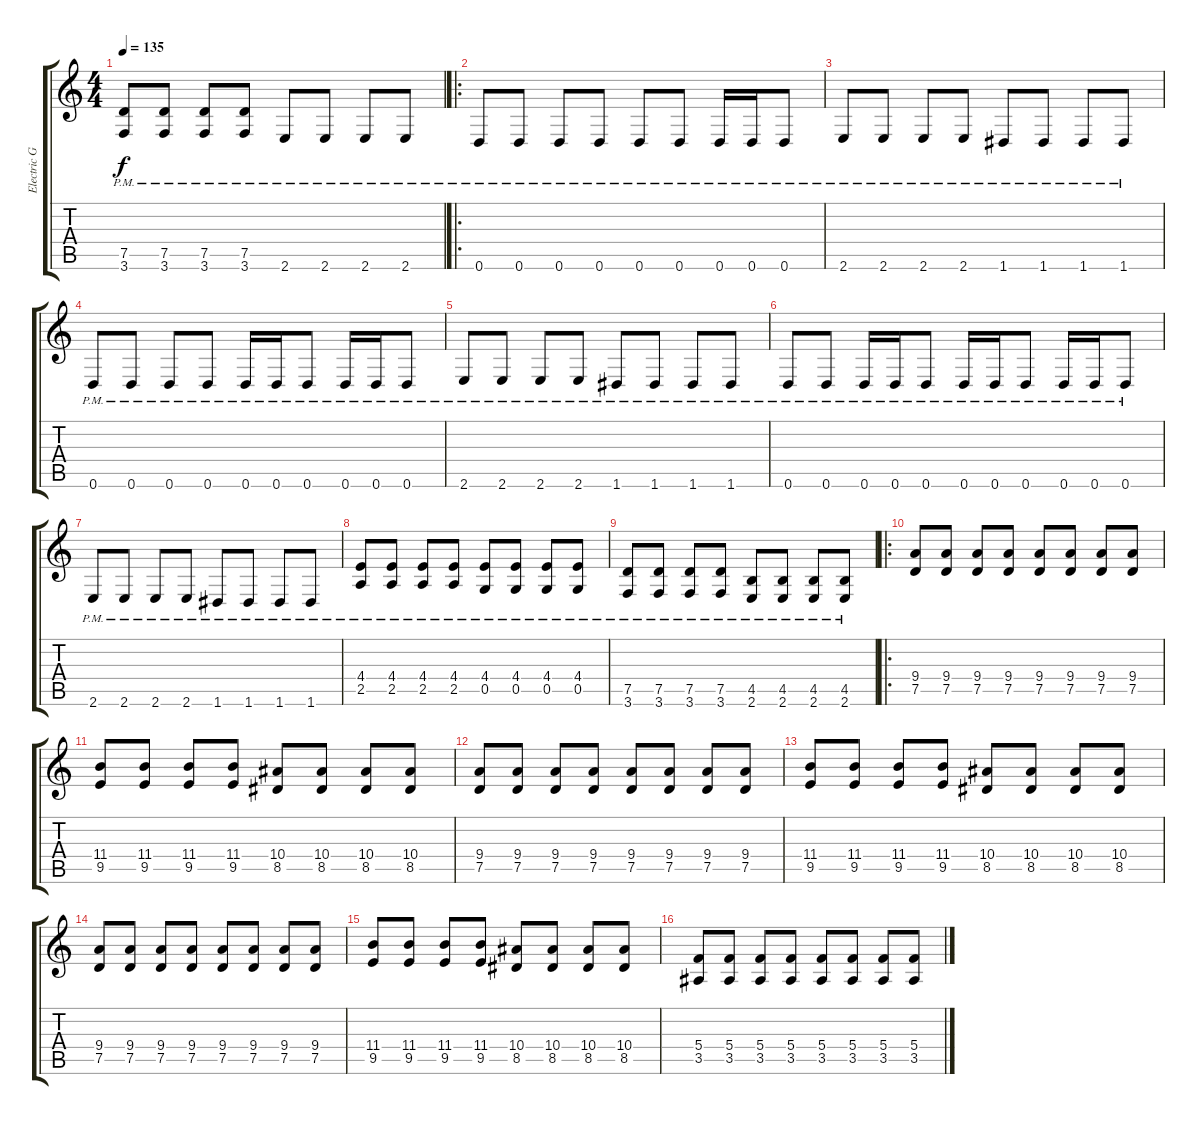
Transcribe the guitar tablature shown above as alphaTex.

\track ("Electric Guitar" "Electric G") {instrument distortionguitar}
\staff {score tabs}
\tuning (D4 A3 F3 C3 G2 D2) {hide}
\ts (4 4)
\tempo 135
\clef g2
\ks c
(7.5{pm} 3.6{pm}).8{dy f} (7.5{pm} 3.6{pm}).8 (7.5{pm} 3.6{pm}).8 (7.5{pm} 3.6{pm}).8 2.6{pm}.8 2.6{pm}.8 2.6{pm}.8 2.6{pm}.8 |
\ro
0.6{pm}.8 0.6{pm}.8 0.6{pm}.8 0.6{pm}.8 0.6{pm}.8 0.6{pm}.8 0.6{pm}.16 0.6{pm}.16 0.6{pm}.8 |
2.6{pm}.8 2.6{pm}.8 2.6{pm}.8 2.6{pm}.8 1.6{pm}.8 1.6{pm}.8 1.6{pm}.8 1.6{pm}.8 |
0.6{pm}.8 0.6{pm}.8 0.6{pm}.8 0.6{pm}.8 0.6{pm}.16 0.6{pm}.16 0.6{pm}.8 0.6{pm}.16 0.6{pm}.16 0.6{pm}.8 |
2.6{pm}.8 2.6{pm}.8 2.6{pm}.8 2.6{pm}.8 1.6{pm}.8 1.6{pm}.8 1.6{pm}.8 1.6{pm}.8 |
0.6{pm}.8 0.6{pm}.8 0.6{pm}.16 0.6{pm}.16 0.6{pm}.8 0.6{pm}.16 0.6{pm}.16 0.6{pm}.8 0.6{pm}.16 0.6{pm}.16 0.6{pm}.8 |
2.6{pm}.8 2.6{pm}.8 2.6{pm}.8 2.6{pm}.8 1.6{pm}.8 1.6{pm}.8 1.6{pm}.8 1.6{pm}.8 |
(4.4{pm} 2.5{pm}).8 (4.4{pm} 2.5{pm}).8 (4.4{pm} 2.5{pm}).8 (4.4{pm} 2.5{pm}).8 (4.4{pm} 0.5{pm}).8 (4.4{pm} 0.5{pm}).8 (4.4{pm} 0.5{pm}).8 (4.4{pm} 0.5{pm}).8 |
(7.5{pm} 3.6{pm}).8 (7.5{pm} 3.6{pm}).8 (7.5{pm} 3.6{pm}).8 (7.5{pm} 3.6{pm}).8 (4.5{pm} 2.6{pm}).8 (4.5{pm} 2.6{pm}).8 (4.5{pm} 2.6{pm}).8 (4.5{pm} 2.6{pm}).8 |
\ro
(9.4 7.5).8 (9.4 7.5).8 (9.4 7.5).8 (9.4 7.5).8 (9.4 7.5).8 (9.4 7.5).8 (9.4 7.5).8 (9.4 7.5).8 |
(11.4 9.5).8 (11.4 9.5).8 (11.4 9.5).8 (11.4 9.5).8 (10.4 8.5).8 (10.4 8.5).8 (10.4 8.5).8 (10.4 8.5).8 |
(9.4 7.5).8 (9.4 7.5).8 (9.4 7.5).8 (9.4 7.5).8 (9.4 7.5).8 (9.4 7.5).8 (9.4 7.5).8 (9.4 7.5).8 |
(11.4 9.5).8 (11.4 9.5).8 (11.4 9.5).8 (11.4 9.5).8 (10.4 8.5).8 (10.4 8.5).8 (10.4 8.5).8 (10.4 8.5).8 |
(9.4 7.5).8 (9.4 7.5).8 (9.4 7.5).8 (9.4 7.5).8 (9.4 7.5).8 (9.4 7.5).8 (9.4 7.5).8 (9.4 7.5).8 |
(11.4 9.5).8 (11.4 9.5).8 (11.4 9.5).8 (11.4 9.5).8 (10.4 8.5).8 (10.4 8.5).8 (10.4 8.5).8 (10.4 8.5).8 |
(5.4 3.5).8 (5.4 3.5).8 (5.4 3.5).8 (5.4 3.5).8 (5.4 3.5).8 (5.4 3.5).8 (5.4 3.5).8 (5.4 3.5).8
